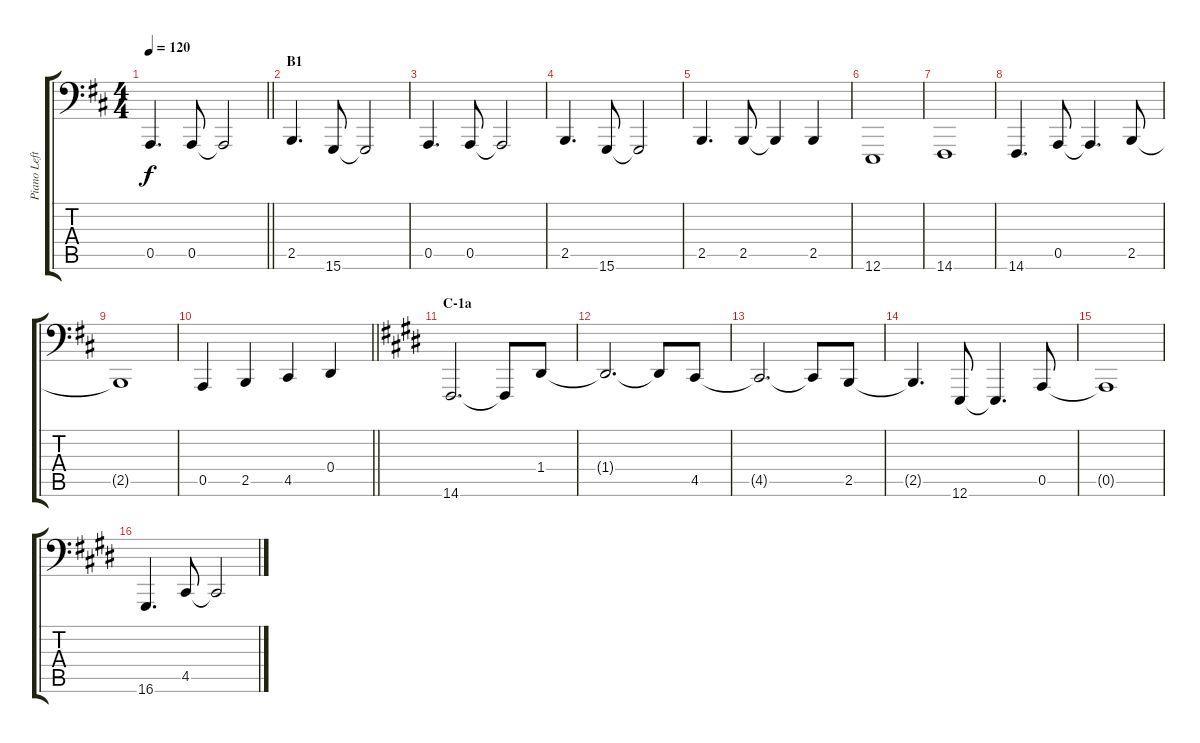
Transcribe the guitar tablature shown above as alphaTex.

\track ("Piano Left (Kotobuki Tsumugi)" "Piano Left") {instrument electricgrandpiano}
\staff {score tabs}
\tuning (E3 B2 G2 D2 A1 E0) {hide}
\ts (4 4)
\tempo 120
\clef f4
\barLineRight lightlight
\ks d
0.5{t}.4{d dy f} 0.5.8 0.5{t}.2 |
\section ("" "B1")
2.5.4{d} 15.6.8 15.6{t}.2 |
0.5.4{d} 0.5.8 0.5{t}.2 |
2.5.4{d} 15.6.8 15.6{t}.2 |
2.5.4{d} 2.5.8 2.5{t}.4 2.5.4 |
12.6.1 |
14.6.1 |
14.6.4{d} 0.5.8 0.5{t}.4{d} 2.5.8 |
2.5{t}.1 |
\barLineRight lightlight
0.5.4 2.5.4 4.5.4 0.4.4 |
\section ("" "C-1a")
\ks e
14.6.2{d} 14.6{t}.8 1.4.8 |
1.4{t}.2{d} 1.4{t}.8 4.5.8 |
4.5{t}.2{d} 4.5{t}.8 2.5.8 |
2.5{t}.4{d} 12.6.8 12.6{t}.4{d} 0.5.8 |
0.5{t}.1 |
16.6.4{d} 4.5.8 4.5{t}.2
